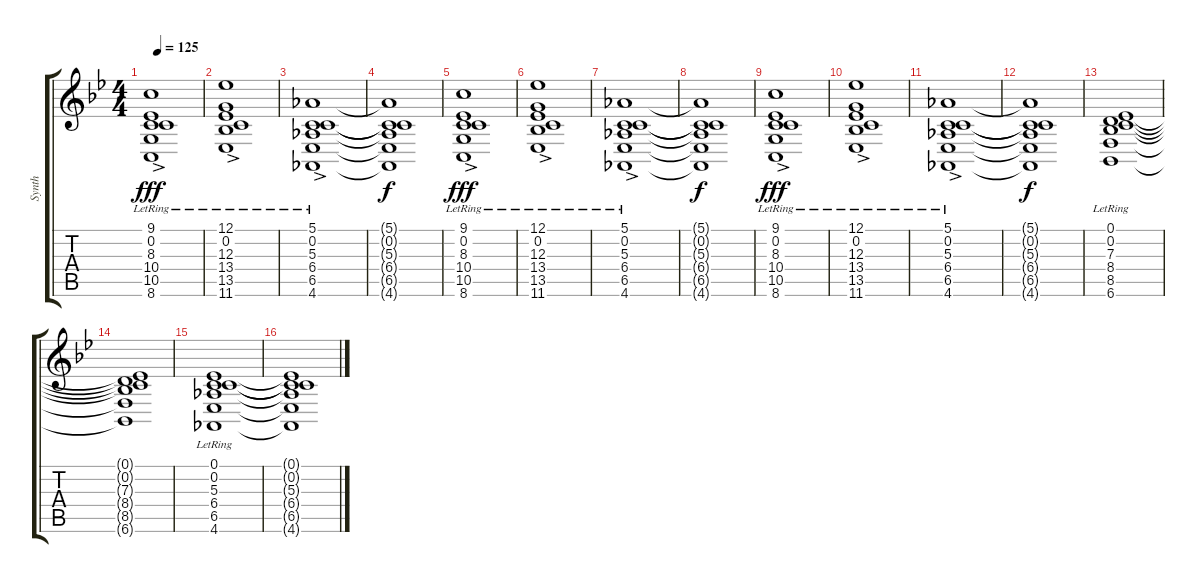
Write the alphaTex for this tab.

\track ("Synth" "Synth") {instrument fx6goblins}
\staff {score tabs}
\tuning (Eb4 C4 G3 D3 A2 E2) {hide}
\ts (4 4)
\tempo 125
\clef g2
\ks bb
(9.1{ac lr} 0.2{lr} 8.3{lr} 10.4{lr} 10.5{lr} 8.6{lr}).1{dy fff} |
(12.1{ac lr} 0.2{lr} 12.3{lr} 13.4{lr} 13.5{lr} 11.6{lr}).1 |
(5.1{ac lr} 0.2{lr} 5.3{lr} 6.4{lr} 6.5{lr} 4.6{lr}).1 |
(5.1{t} 0.2{t} 5.3{t} 6.4{t} 6.5{t} 4.6{t}).1{dy f} |
(9.1{ac lr} 0.2{lr} 8.3{lr} 10.4{lr} 10.5{lr} 8.6{lr}).1{dy fff} |
(12.1{ac lr} 0.2{lr} 12.3{lr} 13.4{lr} 13.5{lr} 11.6{lr}).1 |
(5.1{ac lr} 0.2{lr} 5.3{lr} 6.4{lr} 6.5{lr} 4.6{lr}).1 |
(5.1{t} 0.2{t} 5.3{t} 6.4{t} 6.5{t} 4.6{t}).1{dy f} |
(9.1{ac lr} 0.2{lr} 8.3{lr} 10.4{lr} 10.5{lr} 8.6{lr}).1{dy fff} |
(12.1{ac lr} 0.2{lr} 12.3{lr} 13.4{lr} 13.5{lr} 11.6{lr}).1 |
(5.1{ac lr} 0.2{lr} 5.3{lr} 6.4{lr} 6.5{lr} 4.6{lr}).1 |
(5.1{t} 0.2{t} 5.3{t} 6.4{t} 6.5{t} 4.6{t}).1{dy f} |
(0.1{lr} 0.2{lr} 7.3{lr} 8.4{lr} 8.5{lr} 6.6{lr}).1 |
(0.1{t} 0.2{t} 7.3{t} 8.4{t} 8.5{t} 6.6{t}).1 |
(0.1{lr} 0.2{lr} 5.3{lr} 6.4{lr} 6.5{lr} 4.6{lr}).1 |
(0.1{t} 0.2{t} 5.3{t} 6.4{t} 6.5{t} 4.6{t}).1
